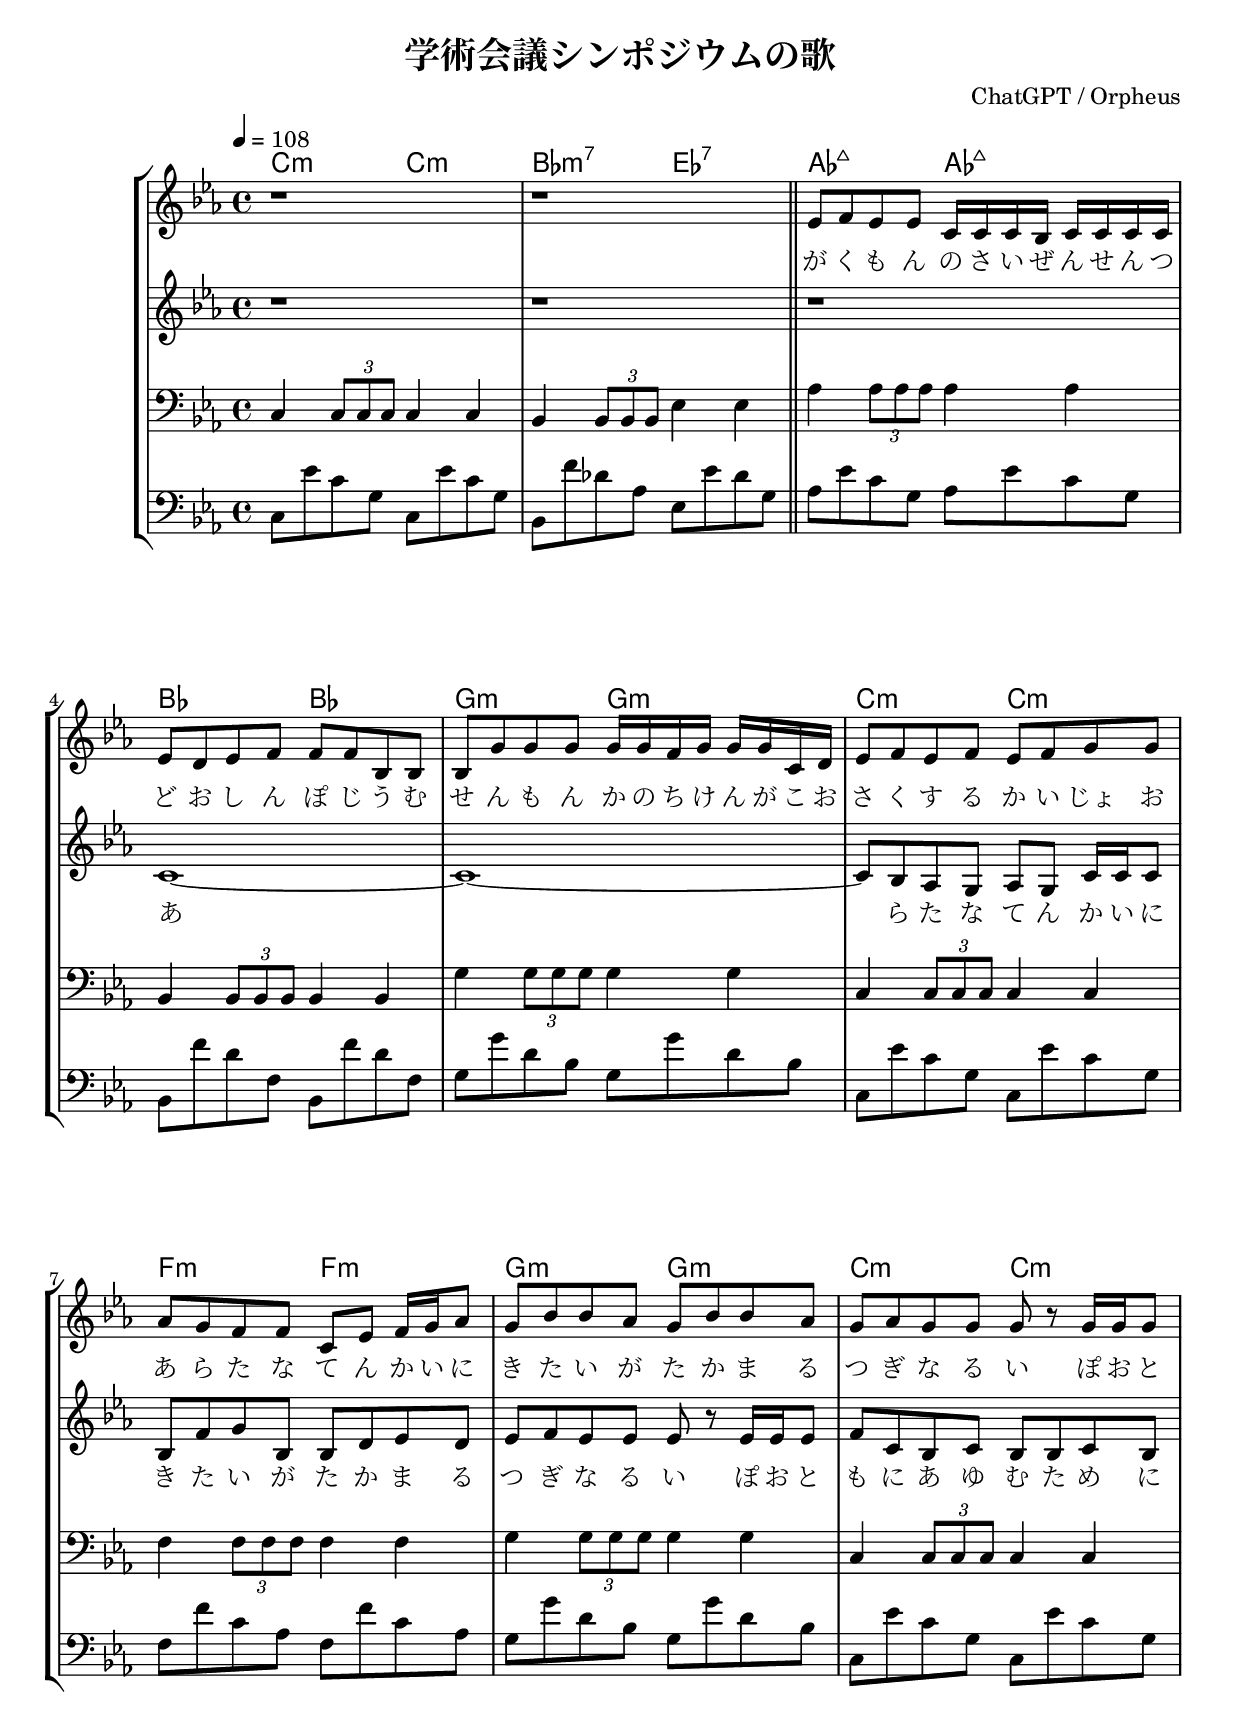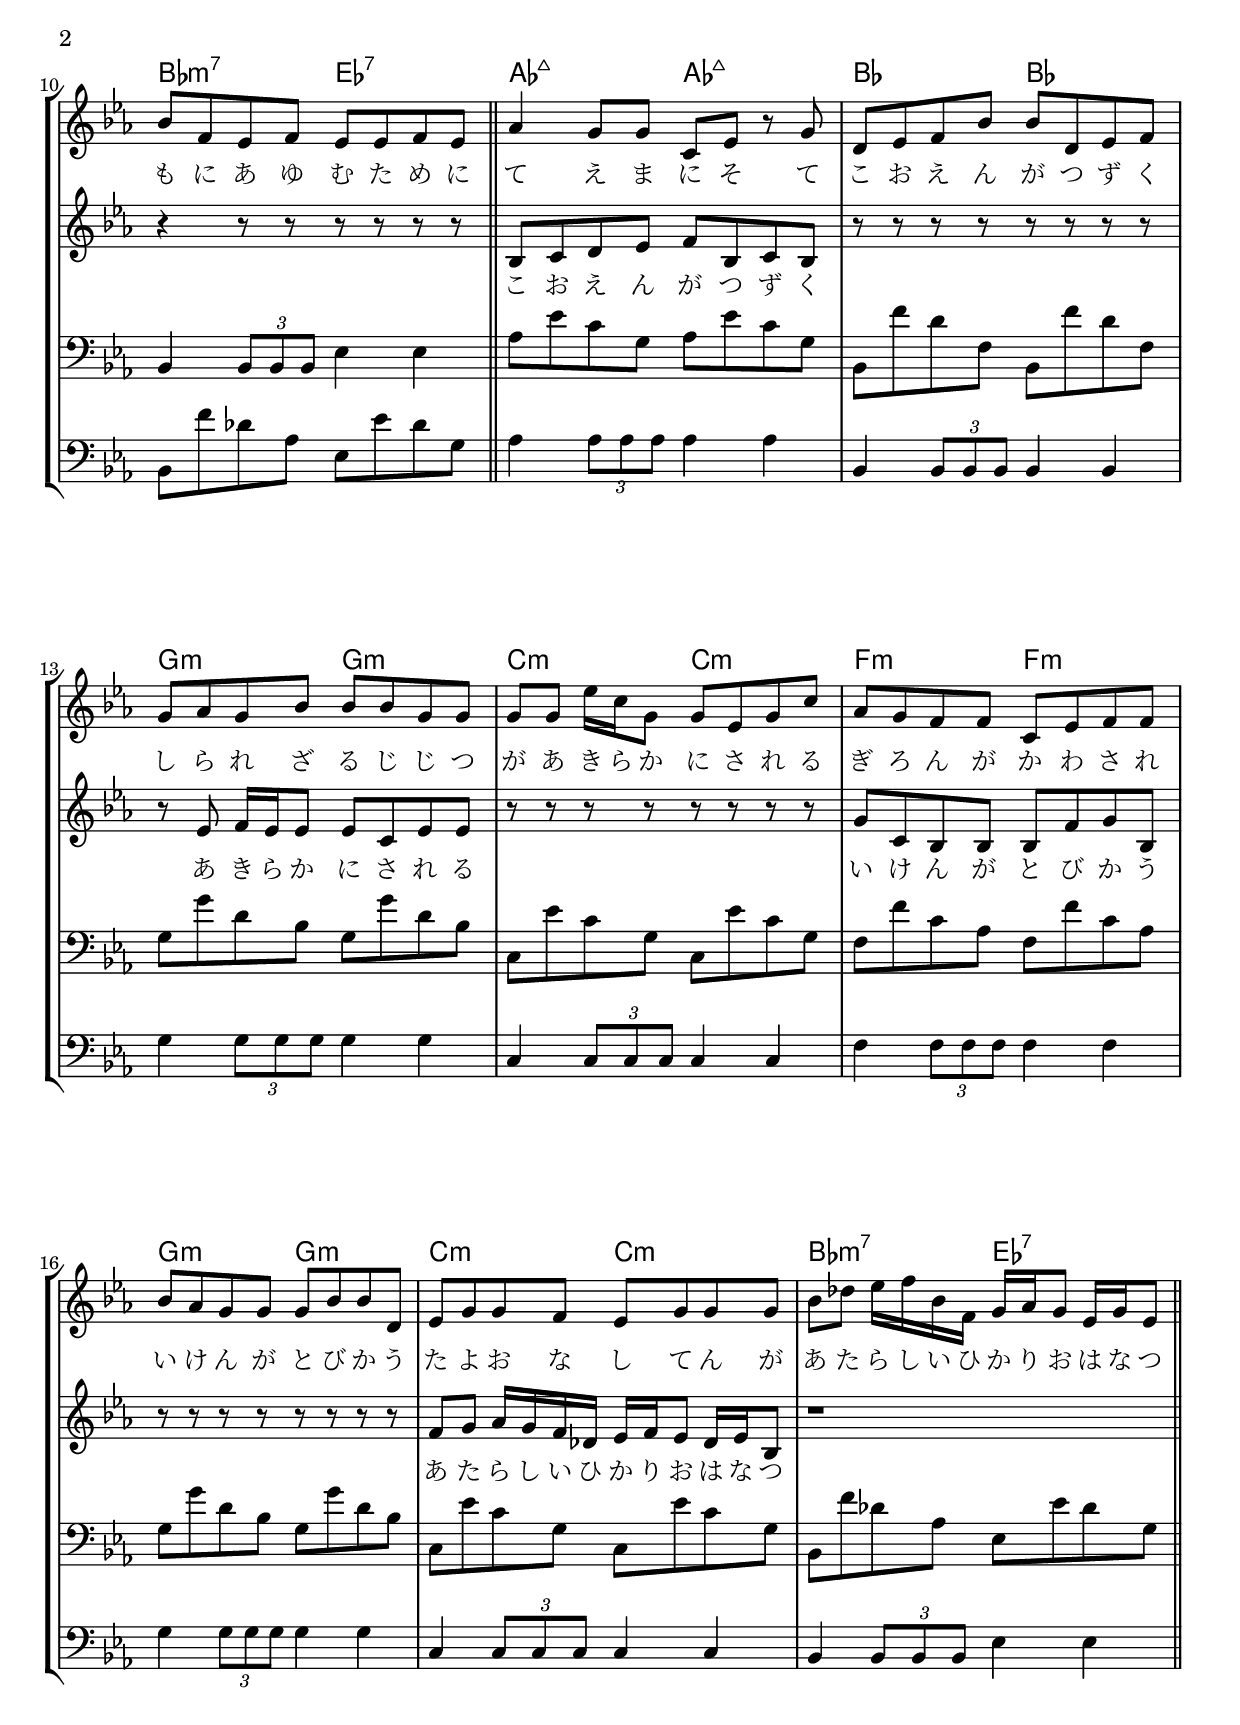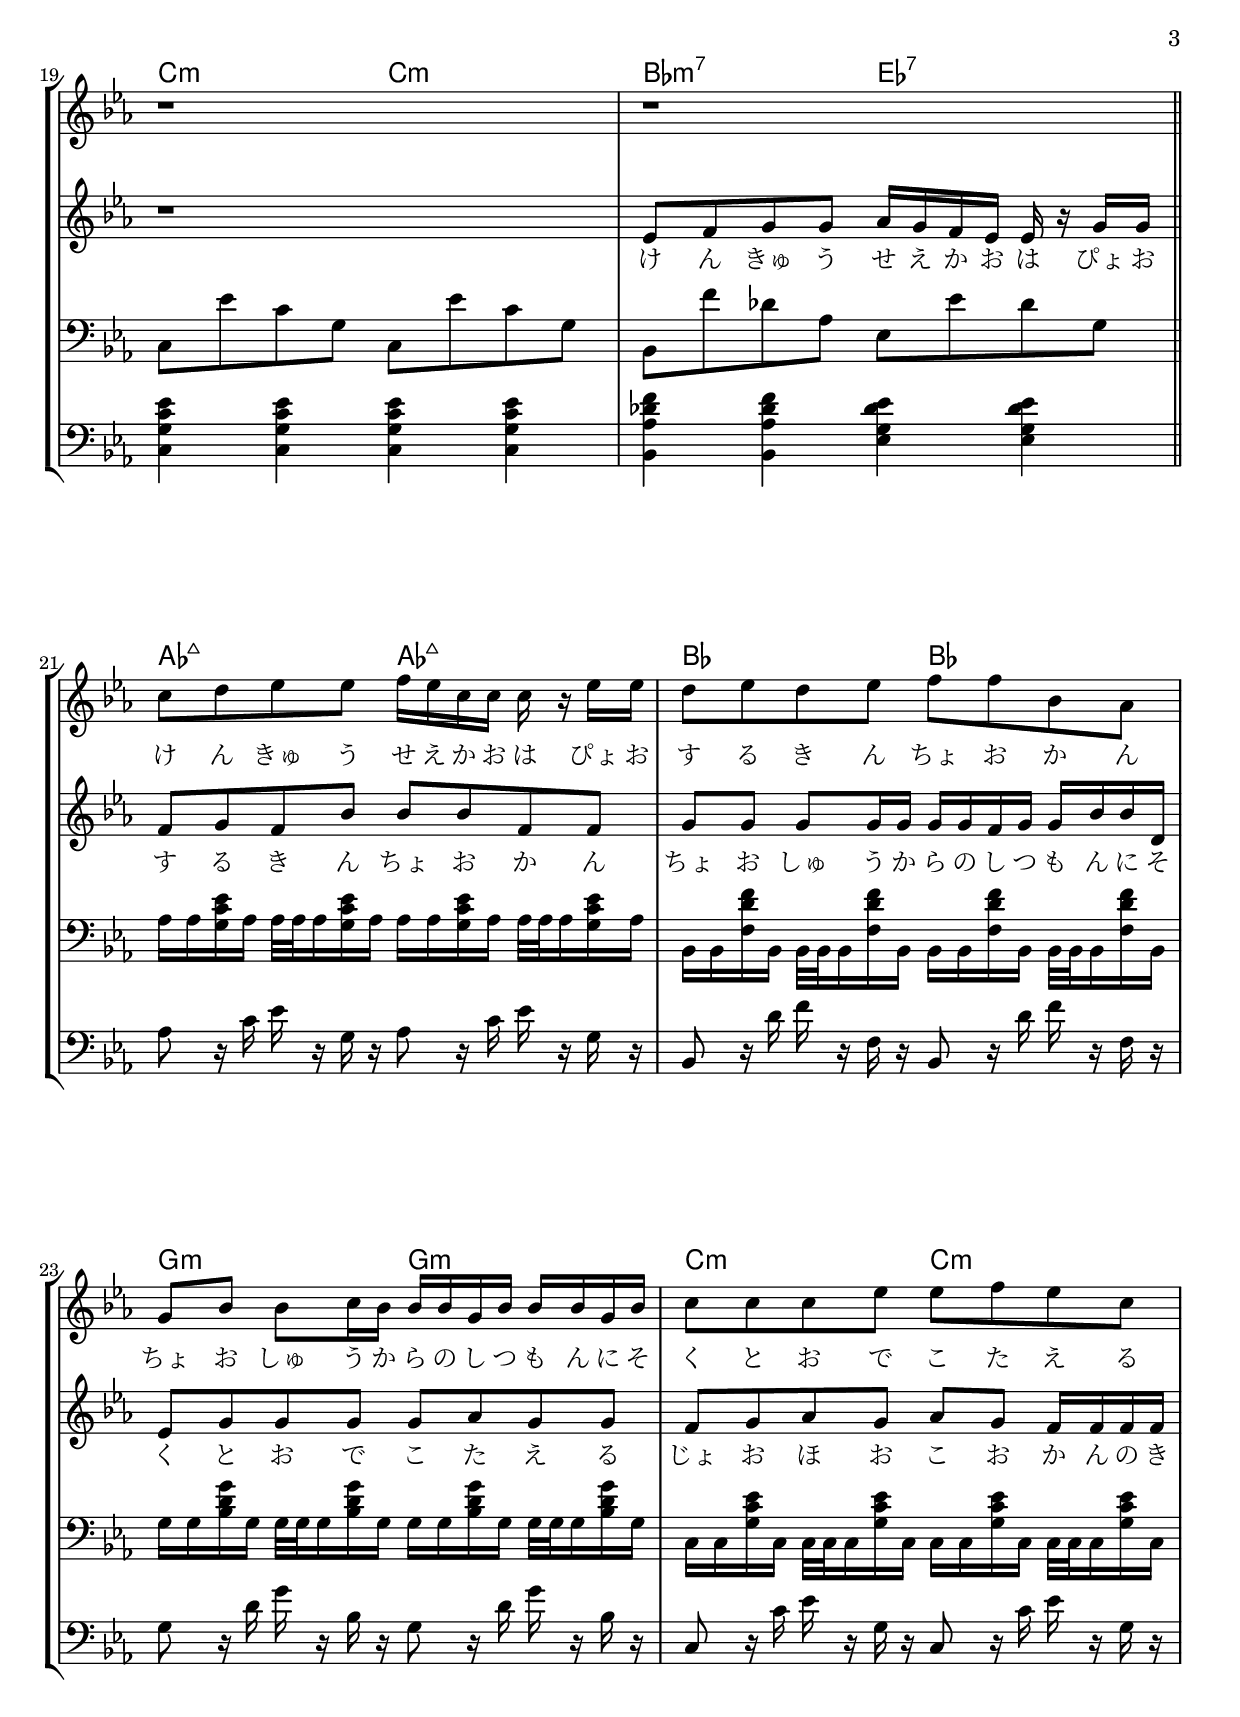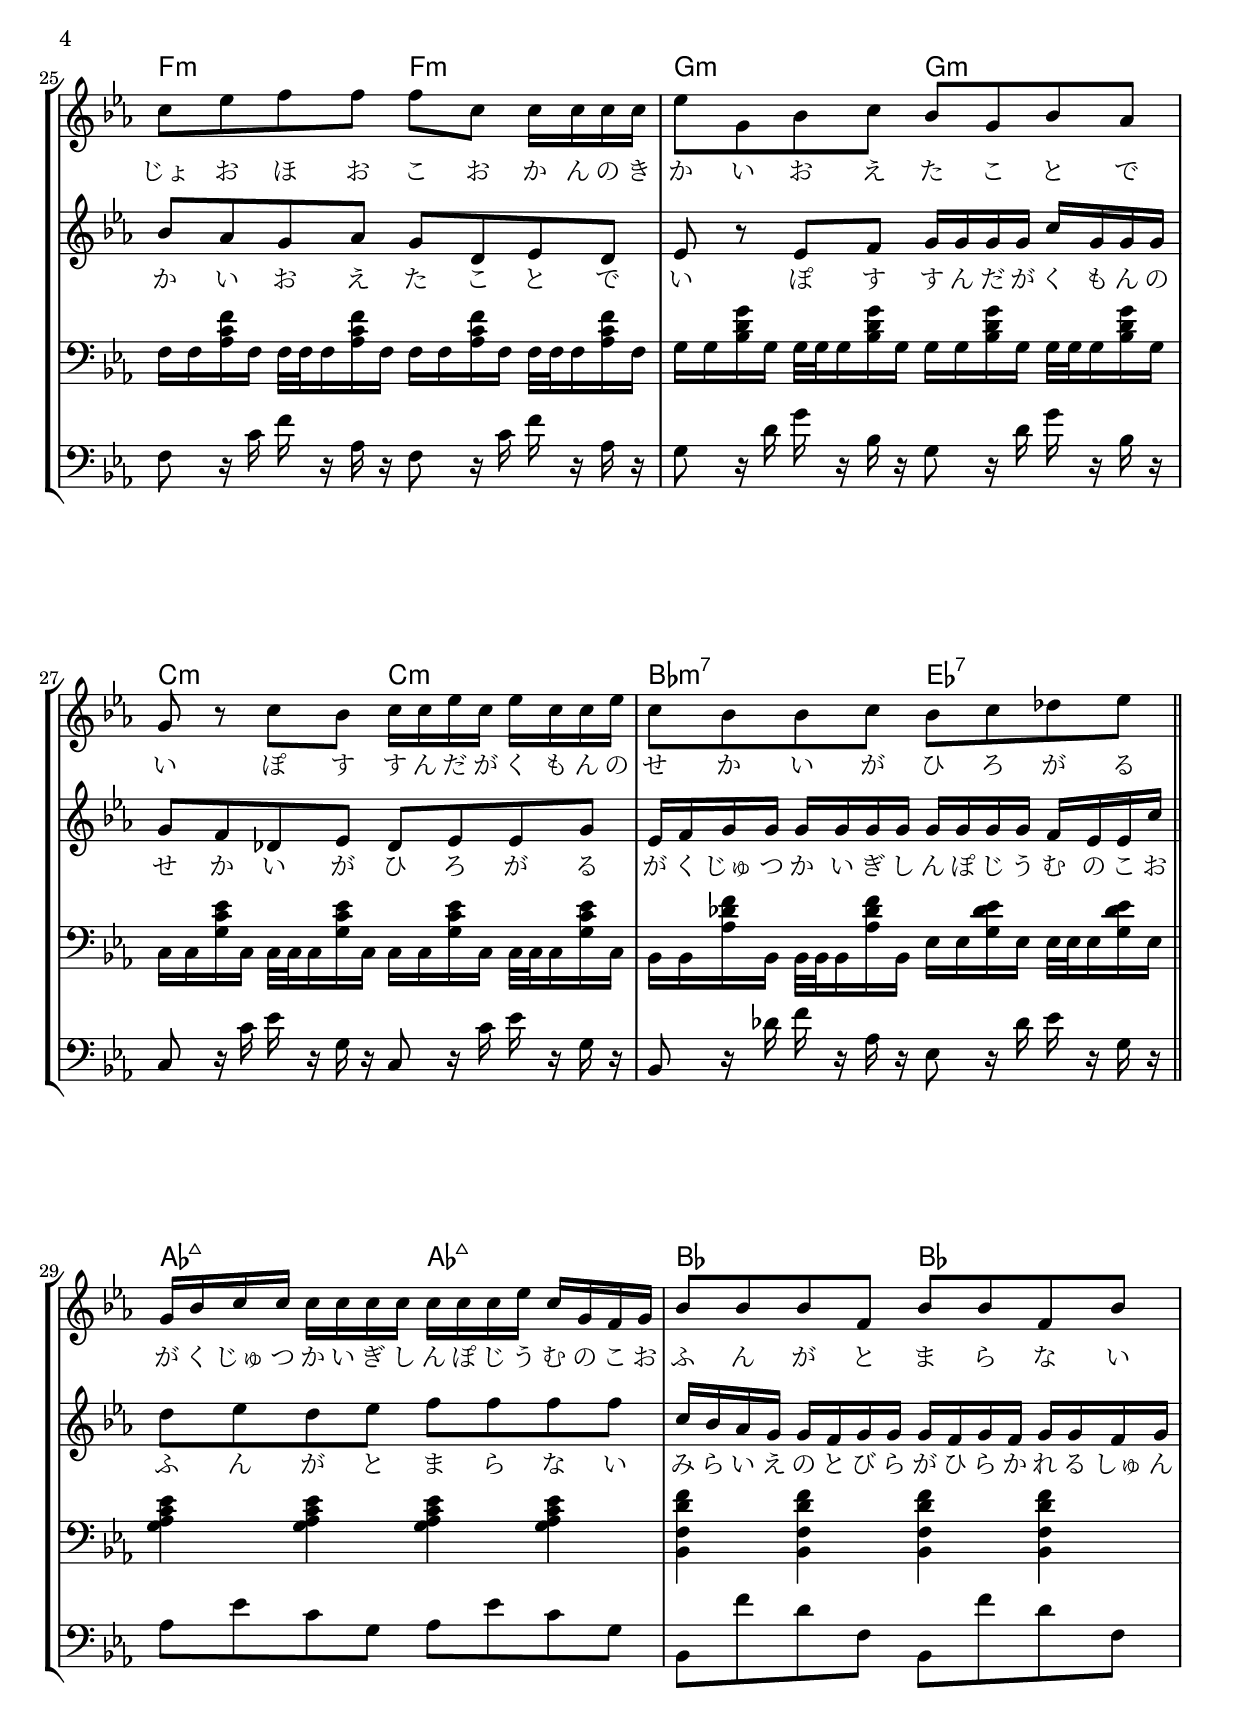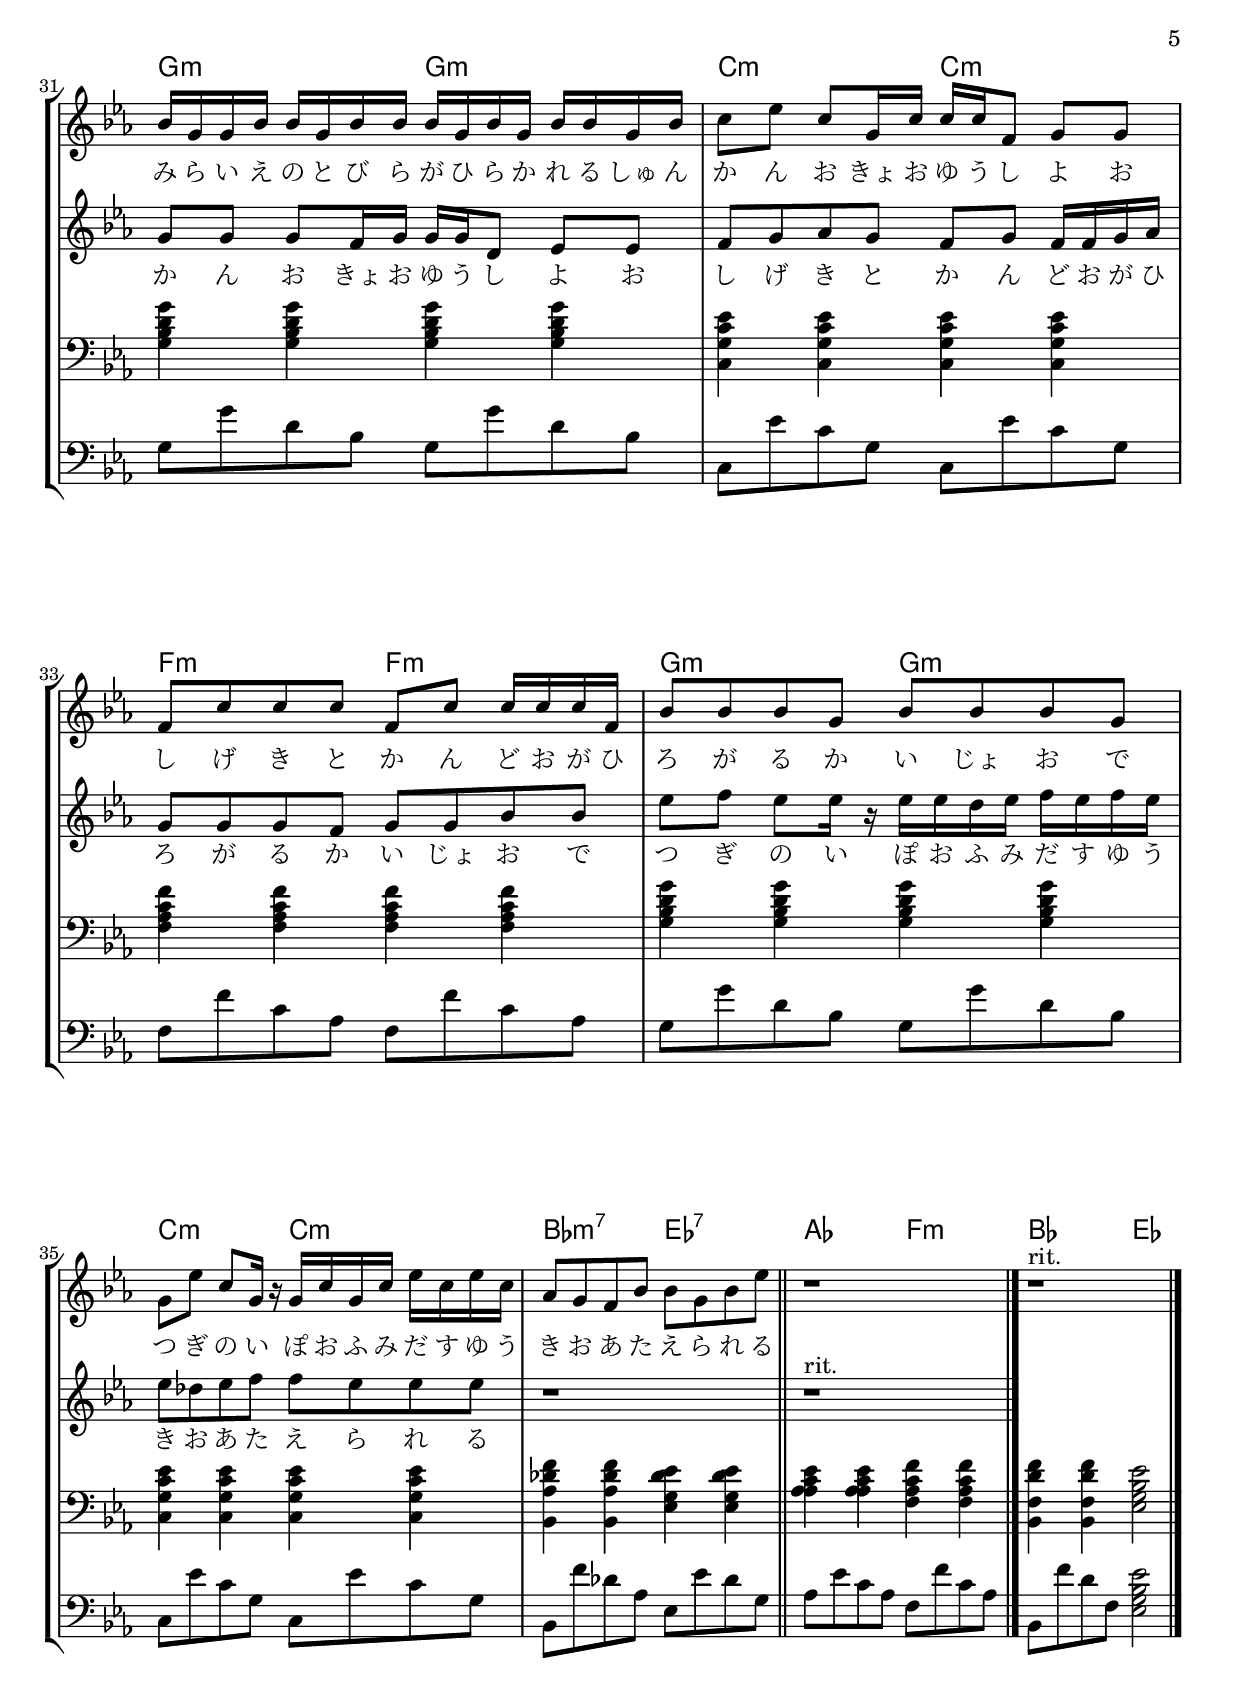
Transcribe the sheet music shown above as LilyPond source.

\version "2.12.1"

\header {
	title = \markup {学術会議シンポジウムの歌}
	composer = \markup \center-column {"ChatGPT / Orpheus"}
}

harmony = \chordmode {
	c2:m c:m bes:min7 es:7 

	as:maj7 as:maj7 bes bes g:m g:m c:m c:m f:m f:m g:m g:m c:m c:m bes:min7 es:7 

	as:maj7 as:maj7 bes bes g:m g:m c:m c:m f:m f:m g:m g:m c:m c:m bes:min7 es:7 

	c:m c:m bes:min7 es:7 

	as:maj7 as:maj7 bes bes g:m g:m c:m c:m f:m f:m g:m g:m c:m c:m bes:min7 es:7 

	as:maj7 as:maj7 bes bes g:m g:m c:m c:m f:m f:m g:m g:m c:m c:m bes:min7 es:7 

	as f:m bes es 
}

melody = {
	\key es \major
	\tempo 4 = 108
	r1 | r1   
	\set Staff.midiInstrument = #"fss0.35"
	\set Staff.midiMinimumVolume = #0.7
	\set Staff.midiMaximumVolume = #0.9
	es'8  f'8  es'8  es'8  c'16  c'16  c'16  bes16  c'16  c'16  c'16  c'16 
	es'8  d'8  es'8  f'8  f'8  f'8  bes8  bes8 
	bes8  g'8  g'8  g'8  g'16  g'16  f'16  g'16  g'16  g'16  c'16  d'16 
	es'8  f'8  es'8  f'8  es'8  f'8  g'8  g'8 
	as'8  g'8  f'8  f'8  c'8  es'8  f'16  g'16  as'8 
	g'8  bes'8  bes'8  as'8  g'8  bes'8  bes'8  as'8 
	g'8  as'8  g'8  g'8  g'8  r8  g'16  g'16  g'8 
	bes'8  f'8  es'8  f'8  es'8  es'8  f'8  es'8
	\set Staff.midiInstrument = #"fss0.35"
	\set Staff.midiMinimumVolume = #0.7
	\set Staff.midiMaximumVolume = #0.9
	as'4  g'8  g'8  c'8  es'8  r8  g'8 
	d'8  es'8  f'8  bes'8  bes'8  d'8  es'8  f'8 
	g'8  as'8  g'8  bes'8  bes'8  bes'8  g'8  g'8 
	g'8  g'8  es''16  c''16  g'8  g'8  es'8  g'8  c''8 
	as'8  g'8  f'8  f'8  c'8  es'8  f'8  f'8 
	bes'8  as'8  g'8  g'8  g'8  bes'8  bes'8  d'8 
	es'8  g'8  g'8  f'8  es'8  g'8  g'8  g'8 
	bes'8  des''8  es''16  f''16  bes'16  f'16  g'16  as'16  g'8  es'16  g'16  es'8
	r1 | r1   
	\set Staff.midiInstrument = #"fss0.42"
	\set Staff.midiMinimumVolume = #0.7
	\set Staff.midiMaximumVolume = #0.9
	c''8  d''8  es''8  es''8  f''16  es''16  c''16  c''16  c''16  r16  es''16  es''16 
	d''8  es''8  d''8  es''8  f''8  f''8  bes'8  as'8 
	g'8  bes'8  bes'8  c''16  bes'16  bes'16  bes'16  g'16  bes'16  bes'16  bes'16  g'16  bes'16 
	c''8  c''8  c''8  es''8  es''8  f''8  es''8  c''8 
	c''8  es''8  f''8  f''8  f''8  c''8  c''16  c''16  c''16  c''16 
	es''8  g'8  bes'8  c''8  bes'8  g'8  bes'8  as'8 
	g'8  r8  c''8  bes'8  c''16  c''16  es''16  c''16  es''16  c''16  c''16  es''16 
	c''8  bes'8  bes'8  c''8  bes'8  c''8  des''8  es''8
	\set Staff.midiInstrument = #"fss0.42"
	\set Staff.midiMinimumVolume = #0.7
	\set Staff.midiMaximumVolume = #0.9
	g'16  bes'16  c''16  c''16  c''16  c''16  c''16  c''16  c''16  c''16  c''16  es''16  c''16  g'16  f'16  g'16 
	bes'8  bes'8  bes'8  f'8  bes'8  bes'8  f'8  bes'8 
	bes'16  g'16  g'16  bes'16  bes'16  g'16  bes'16  bes'16  bes'16  g'16  bes'16  g'16  bes'16  bes'16  g'16  bes'16 
	c''8  es''8  c''8  g'16  c''16  c''16  c''16  f'8  g'8  g'8 
	f'8  c''8  c''8  c''8  f'8  c''8  c''16  c''16  c''16  f'16 
	bes'8  bes'8  bes'8  g'8  bes'8  bes'8  bes'8  g'8 
	g'8  es''8  c''8  g'16  r16  g'16  c''16  g'16  c''16  es''16  c''16  es''16  c''16 
	as'8  g'8  f'8  bes'8  bes'8  g'8  bes'8  es''8
	r1 | r1^"rit." \bar "|."
}

words = \lyricmode {
	
	が  く  も  ん  の  さ  い  ぜ  ん  せ  ん  つ  ど  お  し  ん  ぽ  じ  う  む  せ  ん  も  ん  か  の  ち  け  ん  が  こ  お  さ  く  す  る  か  い  じょ  お  あ  ら  た  な  て  ん  か  い  に  き  た  い  が  た  か  ま  る  つ  ぎ  な  る  い  ぽ  お  と  も  に  あ  ゆ  む  た  め  に  
	て  え  ま  に  そ  て  こ  お  え  ん  が  つ  ず  く  し  ら  れ  ざ  る  じ  じ  つ  が  あ  き  ら  か  に  さ  れ  る  ぎ  ろ  ん  が  か  わ  さ  れ  い  け  ん  が  と  び  か  う  た  よ  お  な  し  て  ん  が  あ  た  ら  し  い  ひ  か  り  お  は  な  つ  
	
	け  ん  きゅ  う  せ  え  か  お  は  ぴょ  お  す  る  き  ん  ちょ  お  か  ん  ちょ  お  しゅ  う  か  ら  の  し  つ  も  ん  に  そ  く  と  お  で  こ  た  え  る  じょ  お  ほ  お  こ  お  か  ん  の  き  か  い  お  え  た  こ  と  で  い  ぽ  す  す  ん  だ  が  く  も  ん  の  せ  か  い  が  ひ  ろ  が  る  
	が  く  じゅ  つ  か  い  ぎ  し  ん  ぽ  じ  う  む  の  こ  お  ふ  ん  が  と  ま  ら  な  い  み  ら  い  え  の  と  び  ら  が  ひ  ら  か  れ  る  しゅ  ん  か  ん  お  きょ  お  ゆ  う  し  よ  お  し  げ  き  と  か  ん  ど  お  が  ひ  ろ  が  る  か  い  じょ  お  で  つ  ぎ  の  い  ぽ  お  ふ  み  だ  す  ゆ  う  き  お  あ  た  え  ら  れ  る  
	
}

secondmelody = {
	\key es \major
	\tempo 4 = 108
	r1 | r1   
	\set Staff.midiInstrument = #"fss0.42"
	\set Staff.midiMinimumVolume = #0.7
	\set Staff.midiMaximumVolume = #0.9
	r1
 ~ 
	c'1~ 
	c'1~ 
	c'8  bes8  as8  g8  as8  g8  c'16  c'16  c'8 
	bes8  f'8  g'8  bes8  bes8  d'8  es'8  d'8 
	es'8  f'8  es'8  es'8  es'8  r8  es'16  es'16  es'8 
	f'8  c'8  bes8  c'8  bes8  bes8  c'8  bes8
	\set Staff.midiInstrument = #"fss0.42"
	\set Staff.midiMinimumVolume = #0.7
	\set Staff.midiMaximumVolume = #0.9
	r4  r8  r8  r8  r8  r8  r8 
	bes8  c'8  d'8  es'8  f'8  bes8  c'8  bes8 
	r8  r8  r8  r8  r8  r8  r8  r8 
	r8  es'8  f'16  es'16  es'8  es'8  c'8  es'8  es'8 
	r8  r8  r8  r8  r8  r8  r8  r8 
	g'8  c'8  bes8  bes8  bes8  f'8  g'8  bes8 
	r8  r8  r8  r8  r8  r8  r8  r8 
	f'8  g'8  as'16  g'16  f'16  des'16  es'16  f'16  es'8  des'16  es'16  bes8
	r1 | r1   
	\set Staff.midiInstrument = #"mmi0.42"
	\set Staff.midiMinimumVolume = #0.7
	\set Staff.midiMaximumVolume = #0.9
	es'8  f'8  g'8  g'8  as'16  g'16  f'16  es'16  es'16  r16  g'16  g'16 
	f'8  g'8  f'8  bes'8  bes'8  bes'8  f'8  f'8 
	g'8  g'8  g'8  g'16  g'16  g'16  g'16  f'16  g'16  g'16  bes'16  bes'16  d'16 
	es'8  g'8  g'8  g'8  g'8  as'8  g'8  g'8 
	f'8  g'8  as'8  g'8  as'8  g'8  f'16  f'16  f'16  f'16 
	bes'8  as'8  g'8  as'8  g'8  d'8  es'8  d'8 
	es'8  r8  es'8  f'8  g'16  g'16  g'16  g'16  c''16  g'16  g'16  g'16 
	g'8  f'8  des'8  es'8  des'8  es'8  es'8  g'8
	\set Staff.midiInstrument = #"mmi0.42"
	\set Staff.midiMinimumVolume = #0.7
	\set Staff.midiMaximumVolume = #0.9
	es'16  f'16  g'16  g'16  g'16  g'16  g'16  g'16  g'16  g'16  g'16  g'16  f'16  es'16  es'16  c''16 
	d''8  es''8  d''8  es''8  f''8  f''8  f''8  f''8 
	c''16  bes'16  as'16  g'16  g'16  f'16  g'16  g'16  g'16  f'16  g'16  f'16  g'16  g'16  f'16  g'16 
	g'8  g'8  g'8  f'16  g'16  g'16  g'16  d'8  es'8  es'8 
	f'8  g'8  as'8  g'8  f'8  g'8  f'16  f'16  g'16  as'16 
	g'8  g'8  g'8  f'8  g'8  g'8  bes'8  bes'8 
	es''8  f''8  es''8  es''16  r16  es''16  es''16  d''16  es''16  f''16  es''16  f''16  es''16 
	es''8  des''8  es''8  f''8  f''8  es''8  es''8  es''8
	r1 | r1^"rit." \bar "|."
}

secondwords = \lyricmode {
	
	あ  ら  た  な  て  ん  か  い  に  き  た  い  が  た  か  ま  る  つ  ぎ  な  る  い  ぽ  お  と  も  に  あ  ゆ  む  た  め  に  
	こ  お  え  ん  が  つ  ず  く  あ  き  ら  か  に  さ  れ  る  い  け  ん  が  と  び  か  う  あ  た  ら  し  い  ひ  か  り  お  は  な  つ  
	
	け  ん  きゅ  う  せ  え  か  お  は  ぴょ  お  す  る  き  ん  ちょ  お  か  ん  ちょ  お  しゅ  う  か  ら  の  し  つ  も  ん  に  そ  く  と  お  で  こ  た  え  る  じょ  お  ほ  お  こ  お  か  ん  の  き  か  い  お  え  た  こ  と  で  い  ぽ  す  す  ん  だ  が  く  も  ん  の  せ  か  い  が  ひ  ろ  が  る  
	が  く  じゅ  つ  か  い  ぎ  し  ん  ぽ  じ  う  む  の  こ  お  ふ  ん  が  と  ま  ら  な  い  み  ら  い  え  の  と  び  ら  が  ひ  ら  か  れ  る  しゅ  ん  か  ん  お  きょ  お  ゆ  う  し  よ  お  し  げ  き  と  か  ん  ど  お  が  ひ  ろ  が  る  か  い  じょ  お  で  つ  ぎ  の  い  ぽ  お  ふ  み  だ  す  ゆ  う  き  お  あ  た  え  ら  れ  る  
	
}

tempochange = {
	\tempo 4 = 108
	r1 | r1 \bar "||"
	\tempo 4 = 108
	r1 | r1 | r1 | r1 | r1 | r1 | r1 | r1 \bar "||"
	\tempo 4 = 108
	r1 | r1 | r1 | r1 | r1 | r1 | r1 | r1 \bar "||"
	\tempo 4 = 108
	r1 | r1 \bar "||"
	\tempo 4 = 108
	r1 | r1 | r1 | r1 | r1 | r1 | r1 | r1 \bar "||"
	\tempo 4 = 108
	r1 | r1 | r1 | r1 | r1 | r1 | r1 | r1 \bar "||"
	\tempo 4 = 108
	r1 | \tempo 4 = 81 r2 \tempo 4 = 72 r2 \bar "|."
}

mainacc = {
	\clef bass
	\set Staff.midiInstrument = #"Recorder"
	\set Staff.midiMinimumVolume = #0.3
	\set Staff.midiMaximumVolume = #0.6
	\key es \major
	\tempo 4 = 108
	c4 \tuplet 3/2 { c8 c8 c8 }
	c4 c4
	bes,4 \tuplet 3/2 { bes,8 bes,8 bes,8 }
	es4 es4
	\bar "||"

	\set Staff.midiInstrument = #"String Ensemble 1"
	\set Staff.midiMinimumVolume = #0.3
	\set Staff.midiMaximumVolume = #0.6
	as4 \tuplet 3/2 { as8 as8 as8 }
	as4 as4
	bes,4 \tuplet 3/2 { bes,8 bes,8 bes,8 }
	bes,4 bes,4
	g4 \tuplet 3/2 { g8 g8 g8 }
	g4 g4
	c4 \tuplet 3/2 { c8 c8 c8 }
	c4 c4
	f4 \tuplet 3/2 { f8 f8 f8 }
	f4 f4
	g4 \tuplet 3/2 { g8 g8 g8 }
	g4 g4
	c4 \tuplet 3/2 { c8 c8 c8 }
	c4 c4
	bes,4 \tuplet 3/2 { bes,8 bes,8 bes,8 }
	es4 es4
	\bar "||"

	\set Staff.midiInstrument = #"String Ensemble 1"
	\set Staff.midiMinimumVolume = #0.3
	\set Staff.midiMaximumVolume = #0.6
	as8 es' c' g
	as8 es' c' g
	bes,8 f' d' f
	bes,8 f' d' f
	g8 g' d' bes
	g8 g' d' bes
	c8 es' c' g
	c8 es' c' g
	f8 f' c' as
	f8 f' c' as
	g8 g' d' bes
	g8 g' d' bes
	c8 es' c' g
	c8 es' c' g
	bes,8 f' des' as
	es8 es' des' g
	\bar "||"

	\set Staff.midiInstrument = #"Pizzicato Strings"
	\set Staff.midiMinimumVolume = #0.3
	\set Staff.midiMaximumVolume = #0.6
	c8 es' c' g
	c8 es' c' g
	bes,8 f' des' as
	es8 es' des' g
	\bar "||"

	\set Staff.midiInstrument = #"Choir Aahs"
	\set Staff.midiMinimumVolume = #0.3
	\set Staff.midiMaximumVolume = #0.6
	as16 as16 <g c' es'>16 as16   as32 as32 as16 <g c' es'>16 as16
	as16 as16 <g c' es'>16 as16   as32 as32 as16 <g c' es'>16 as16
	bes,16 bes,16 <f d' f'>16 bes,16   bes,32 bes,32 bes,16 <f d' f'>16 bes,16
	bes,16 bes,16 <f d' f'>16 bes,16   bes,32 bes,32 bes,16 <f d' f'>16 bes,16
	g16 g16 <bes d' g'>16 g16   g32 g32 g16 <bes d' g'>16 g16
	g16 g16 <bes d' g'>16 g16   g32 g32 g16 <bes d' g'>16 g16
	c16 c16 <g c' es'>16 c16   c32 c32 c16 <g c' es'>16 c16
	c16 c16 <g c' es'>16 c16   c32 c32 c16 <g c' es'>16 c16
	f16 f16 <as c' f'>16 f16   f32 f32 f16 <as c' f'>16 f16
	f16 f16 <as c' f'>16 f16   f32 f32 f16 <as c' f'>16 f16
	g16 g16 <bes d' g'>16 g16   g32 g32 g16 <bes d' g'>16 g16
	g16 g16 <bes d' g'>16 g16   g32 g32 g16 <bes d' g'>16 g16
	c16 c16 <g c' es'>16 c16   c32 c32 c16 <g c' es'>16 c16
	c16 c16 <g c' es'>16 c16   c32 c32 c16 <g c' es'>16 c16
	bes,16 bes,16 <as des' f'>16 bes,16   bes,32 bes,32 bes,16 <as des' f'>16 bes,16
	es16 es16 <g des' es'>16 es16   es32 es32 es16 <g des' es'>16 es16
	\bar "||"

	\set Staff.midiInstrument = #"Church organ"
	\set Staff.midiMinimumVolume = #0.3
	\set Staff.midiMaximumVolume = #0.6
	<as g c' es'>4 <as g c' es'>4
	<as g c' es'>4 <as g c' es'>4
	<bes, f d' f'>4 <bes, f d' f'>4
	<bes, f d' f'>4 <bes, f d' f'>4
	<g bes d' g'>4 <g bes d' g'>4
	<g bes d' g'>4 <g bes d' g'>4
	<c g c' es'>4 <c g c' es'>4
	<c g c' es'>4 <c g c' es'>4
	<f as c' f'>4 <f as c' f'>4
	<f as c' f'>4 <f as c' f'>4
	<g bes d' g'>4 <g bes d' g'>4
	<g bes d' g'>4 <g bes d' g'>4
	<c g c' es'>4 <c g c' es'>4
	<c g c' es'>4 <c g c' es'>4
	<bes, as des' f'>4 <bes, as des' f'>4
	<es g des' es'>4 <es g des' es'>4
	\bar "||"

	\set Staff.midiInstrument = #"Church organ"
	\set Staff.midiMinimumVolume = #0.3
	\set Staff.midiMaximumVolume = #0.6
	<as as c' es'>4 <as as c' es'>4
	<f as c' f'>4 <f as c' f'>4
	<bes, f d' f'>4 <bes, f d' f'>4
	<es g bes es'>2
	\bar "|."
}

subacc = {
	\clef bass
	\set Staff.midiInstrument = #"Pizzicato Strings"
	\set Staff.midiMinimumVolume = #0.3
	\set Staff.midiMaximumVolume = #0.6
	\key es \major
	\tempo 4 = 108
	c8 es' c' g
	c8 es' c' g
	bes,8 f' des' as
	es8 es' des' g
	\bar "||"

	\set Staff.midiInstrument = #"Pizzicato Strings"
	\set Staff.midiMinimumVolume = #0.3
	\set Staff.midiMaximumVolume = #0.6
	as8 es' c' g
	as8 es' c' g
	bes,8 f' d' f
	bes,8 f' d' f
	g8 g' d' bes
	g8 g' d' bes
	c8 es' c' g
	c8 es' c' g
	f8 f' c' as
	f8 f' c' as
	g8 g' d' bes
	g8 g' d' bes
	c8 es' c' g
	c8 es' c' g
	bes,8 f' des' as
	es8 es' des' g
	\bar "||"

	\set Staff.midiInstrument = #"Acoustic Bass"
	\set Staff.midiMinimumVolume = #0.3
	\set Staff.midiMaximumVolume = #0.6
	as4 \tuplet 3/2 { as8 as8 as8 }
	as4 as4
	bes,4 \tuplet 3/2 { bes,8 bes,8 bes,8 }
	bes,4 bes,4
	g4 \tuplet 3/2 { g8 g8 g8 }
	g4 g4
	c4 \tuplet 3/2 { c8 c8 c8 }
	c4 c4
	f4 \tuplet 3/2 { f8 f8 f8 }
	f4 f4
	g4 \tuplet 3/2 { g8 g8 g8 }
	g4 g4
	c4 \tuplet 3/2 { c8 c8 c8 }
	c4 c4
	bes,4 \tuplet 3/2 { bes,8 bes,8 bes,8 }
	es4 es4
	\bar "||"

	\set Staff.midiInstrument = #"String Ensemble 1"
	\set Staff.midiMinimumVolume = #0.3
	\set Staff.midiMaximumVolume = #0.6
	<c g c' es'>4 <c g c' es'>4
	<c g c' es'>4 <c g c' es'>4
	<bes, as des' f'>4 <bes, as des' f'>4
	<es g des' es'>4 <es g des' es'>4
	\bar "||"

	\set Staff.midiInstrument = #"String Ensemble 1"
	\set Staff.midiMinimumVolume = #0.3
	\set Staff.midiMaximumVolume = #0.6
	as8r16c'16es'16r16g16r16
	as8r16c'16es'16r16g16r16
	bes,8r16d'16f'16r16f16r16
	bes,8r16d'16f'16r16f16r16
	g8r16d'16g'16r16bes16r16
	g8r16d'16g'16r16bes16r16
	c8r16c'16es'16r16g16r16
	c8r16c'16es'16r16g16r16
	f8r16c'16f'16r16as16r16
	f8r16c'16f'16r16as16r16
	g8r16d'16g'16r16bes16r16
	g8r16d'16g'16r16bes16r16
	c8r16c'16es'16r16g16r16
	c8r16c'16es'16r16g16r16
	bes,8r16des'16f'16r16as16r16
	es8r16des'16es'16r16g16r16
	\bar "||"

	\set Staff.midiInstrument = #"Glockenspiel"
	\set Staff.midiMinimumVolume = #0.3
	\set Staff.midiMaximumVolume = #0.6
	as8 es' c' g
	as8 es' c' g
	bes,8 f' d' f
	bes,8 f' d' f
	g8 g' d' bes
	g8 g' d' bes
	c8 es' c' g
	c8 es' c' g
	f8 f' c' as
	f8 f' c' as
	g8 g' d' bes
	g8 g' d' bes
	c8 es' c' g
	c8 es' c' g
	bes,8 f' des' as
	es8 es' des' g
	\bar "||"

	\set Staff.midiInstrument = #"Glockenspiel"
	\set Staff.midiMinimumVolume = #0.3
	\set Staff.midiMaximumVolume = #0.6
	as8 es' c' as
	f8 f' c' as
	bes,8 f' d' f
	<es g bes es'>2
	\bar "|."
}

percA = {
	\drummode {
	cymr4 cymr4 cymr4 cymr4  |cymr4 cymr8 cymr16 cymr16 cymr4 cymr4  \bar "||"
	r1 |r1 |r1 |r1 |r1 |r1 |r1 |r1 \bar "||"
	r1  |r2. hho4  |r1  |r2. hho4  |r1  |r2. hho4  |r1  |r2. hho4  \bar "||"
	\times 16/12{ cymr8. cymr8 cymr16 cymr8. cymr8 cymr16 } |\times 16/12{ cymr8. cymr8 cymr4. r16 } \bar "||"
	r8 hho8 hho8 hho8 hho8 hho8 hho8 hho8  |hho8 hho8 hho8 hho8 hho8 hho8 hho8 hho8  |r8 hho8 hho8 hho8 hho8 hho8 hho8 hho8  |hho8 hho8 hho8 hho8 hho2  |r8 hho8 hho8 hho8 hho8 hho8 hho8 hho8  |hho8 hho8 hho8 hho8 hho8 hho8 hho8 hho8  |r8 hho8 hho8 hho8 hho8 hho8 hho8 hho8  |hho8 hho8 hho2.  \bar "||"
	r4 hh4 hh4 hh4  |hh4 hh4 hh4 hh4  |hh4 hh4 hh4 hh4  |hh4 hh4 hh4 hh4  |r4 hh4 hh4 hh4  |hh4 hh4 hh4 hh4  |hh4 hh4 hh4 hh4  |r1  \bar "||"
	cymr4 cymr4 cymr4 cymr4  |cymr4 cymr8 cymr16 cymr16 cymr4 cymr4  \bar "|."
	}
}

percB = {
	\drummode {
	r2 sn2  |r2 sn2  \bar "||"
	r1 |r1 |r1 |r1 |r1 |r1 |r1 |r1 \bar "||"
	r16 hhp16 hhp8 hhp16 hhp8 hhp2 r16  |r16 hhp16 hhp8 hhp16 hhp8 hhp2 r16  |r16 hhp16 hhp8 hhp16 hhp8 hhp2 r16  |r16 hhp16 hhp8 hhp16 hhp8 hhp2 r16  |r16 hhp16 hhp8 hhp16 hhp8 hhp2 r16  |r16 hhp16 hhp8 hhp16 hhp8 hhp2 r16  |r16 hhp16 hhp8 hhp16 hhp8 hhp2 r16  |r16 hhp16 hhp8 hhp16 hhp8 hhp2 hhp16  \bar "||"
	\times 16/12{ r2 r8 hhp8 } |\times 16/12{ r2. } \bar "||"
	r8 sn4 sn4 sn4 sn8  |r8 sn4 sn4 sn4 sn8  |r8 sn4 sn4 sn4 sn8  |r8 sn4 sn8 sn8 sn16 sn4 r16  |r8 sn4 sn4 sn4 sn8  |r8 sn4 sn4 sn4 sn8  |r8 sn4 sn4 sn4 sn8  |r8 sn8. sn16 sn8 sn16 sn16 sn16 sn8. sn8  \bar "||"
	r4 sn8 sn4. sn4  |r4 sn8 sn4. sn4  |r4 sn8 sn4. sn4  |r4 sn8 sn4. sn4  |r4 sn8 sn4. sn4  |r4 sn8 sn4. sn4  |r4 sn8 sn4. sn4  |sn16 sn16 sn16 sn16 sn16 sn16 sn16 sn16 sn16 sn16 sn16 sn16 sn16 sn16 sn16 sn16  \bar "||"
	r2 sn2  |r2 sn2  \bar "|."
	}
}

percC = {
	\drummode {
	bd2. r8 bd8  |bd2 r8 bd4.  \bar "||"
	r1 |r1 |r1 |r1 |r1 |r1 |r1 |r1 \bar "||"
	hh8. hh8. hh2 r8  |hh8. hh8. hh2 hh8  |hh8. hh8. hh2 r8  |hh8. hh8. hh2 hh8  |hh8. hh8. hh2 r8  |hh8. hh8. hh2 hh8  |hh8. hh8. hh2 r8  |hh8. hh8. hh4 hh4 hh8  \bar "||"
	\times 16/12{ bd4. bd4 r16 bd16 } |\times 16/12{ bd4 r16 bd16 bd4. } \bar "||"
	bd4 bd4 bd8. bd8 bd8.  |bd4 bd4 bd8. bd8 bd8.  |bd4 bd4 bd8. bd8 bd8.  |bd4 bd4 r16 bd4. r16  |bd4 bd4 bd8. bd8 bd8.  |bd4 bd4 bd8. bd8 bd8.  |bd4 bd4 bd8. bd8 bd8.  |bd8 bd8 bd8. bd8. bd8 bd8 bd8  \bar "||"
	bd4 bd4 bd4 bd4  |bd4 bd4 bd4 bd8 bd8  |bd4 bd4 bd4 bd4  |bd4 bd4 bd4 bd8 bd8  |bd4 bd4 bd4 bd4  |bd4 bd4 bd4 bd8 bd8  |bd4 bd4 bd4 bd4  |bd4 bd4 bd8 bd8 bd8 bd8  \bar "||"
	bd2. r8 bd8  |bd2 r8 bd4.  \bar "|."
	}
}

percD = {
	\drummode {
	r1 |r8. tommh8. tommh2 r8  \bar "||"
	r1 |r1 |r1 |r1 |r1 |r1 |r1 |r1 \bar "||"
	r2 ss2  |r2 ss2  |r2 ss2  |r2 ss2  |r2 ss2  |r2 ss2  |r2 ss2  |r2 ss2  \bar "||"
	\times 16/12{ r2. } |\times 16/12{ rb2. } \bar "||"
	cymc1  |r1  |cymc1  |r1  |cymc1  |r1  |cymc1  |r1  \bar "||"
	r8 hhp4 hhp4 hhp4 hhp8  |r8 hhp4 hhp4 hhp4 hhp8  |r8 hhp4 hhp4 hhp4 hhp8  |r8 hhp4 hhp4 hhp4 hhp8  |r8 hhp4 hhp4 hhp4 hhp8  |r8 hhp4 hhp4 hhp4 hhp8  |r8 hhp4 hhp4 hhp4 hhp8  |r8 hhp4 hhp4 hhp4 hhp8  \bar "||"
	r1 |r8. tommh8. tommh2 r8  \bar "|."
	}
}

percE = {
	\drummode {
	r1 |r2. toml8 toml8  \bar "||"
	r1 |r1 |r1 |r1 |r1 |r1 |r1 |r1 \bar "||"
	bd2 r8 bd4 bd8  |bd4. bd4 bd4 bd8  |bd2 r8 bd4 bd8  |bd4. bd4 bd4 bd8  |bd2 r8 bd4 bd8  |bd4. bd4 bd4 bd8  |bd2 r8 bd4 bd8  |bd4. bd4 bd4.  \bar "||"
	r1 |\times 16/12{ r4. sn8 sn4 } \bar "||"
	r1 |r1 |r1 |r2. tommh16 tommh8.  |r1 |r1 |r1 |r2. tommh16 tommh8.  \bar "||"
	cymc1  |r1 |r1 |r1 |cymc1  |r1 |r1 |r1 \bar "||"
	r1 |r2. toml8 toml8  \bar "|."
	}
}

percF = {
	\drummode {
	r1 |hho1  \bar "||"
	r1 | r1 | r1 | r1 | r1 | r1 | r1 | r1 \bar "||"
	r1 | r1 | r1 | r1 | r1 | r1 | r1 | r1 \bar "||"
	r1 |\times 16/12{ r2 r16 tommh16 tommh8 } \bar "||"
	r1 |r1 |r1 |r2. r8 tomfh16 tomfh16  |r1 |r1 |r1 |r2. r8 tomfh8  \bar "||"
	r1 | r1 | r1 | r1 | r1 | r1 | r1 | r1 \bar "||"
	r1 |hho1  \bar "|."
	}
}

percG = {
	\drummode {
	r1 | r1 \bar "||"
	r1 | r1 | r1 | r1 | r1 | r1 | r1 | r1 \bar "||"
	r1 | r1 | r1 | r1 | r1 | r1 | r1 | r1 \bar "||"
	r1 |\times 16/12{ r2 r8. toml16 } \bar "||"
	r1 |r1 |r1 |r1 |r1 |r1 |r1 |r2. tomml16 tomml8.  \bar "||"
	r1 | r1 | r1 | r1 | r1 | r1 | r1 | r1 \bar "||"
	r1 | r1 \bar "|."
	}
}

\score {
	<<
		\new StaffGroup <<
			\new ChordNames {\harmony}
			\new Voice = "melody" {\melody}
			\new Lyrics \lyricsto "melody" \words
			\new Voice = "secondmelody" {\secondmelody}
			\new Lyrics \lyricsto "secondmelody" \secondwords
			\new Staff = "mainacc" {\mainacc}
			\new Staff = "subacc" {\subacc}
		>>
	>>
	\layout { }
}
